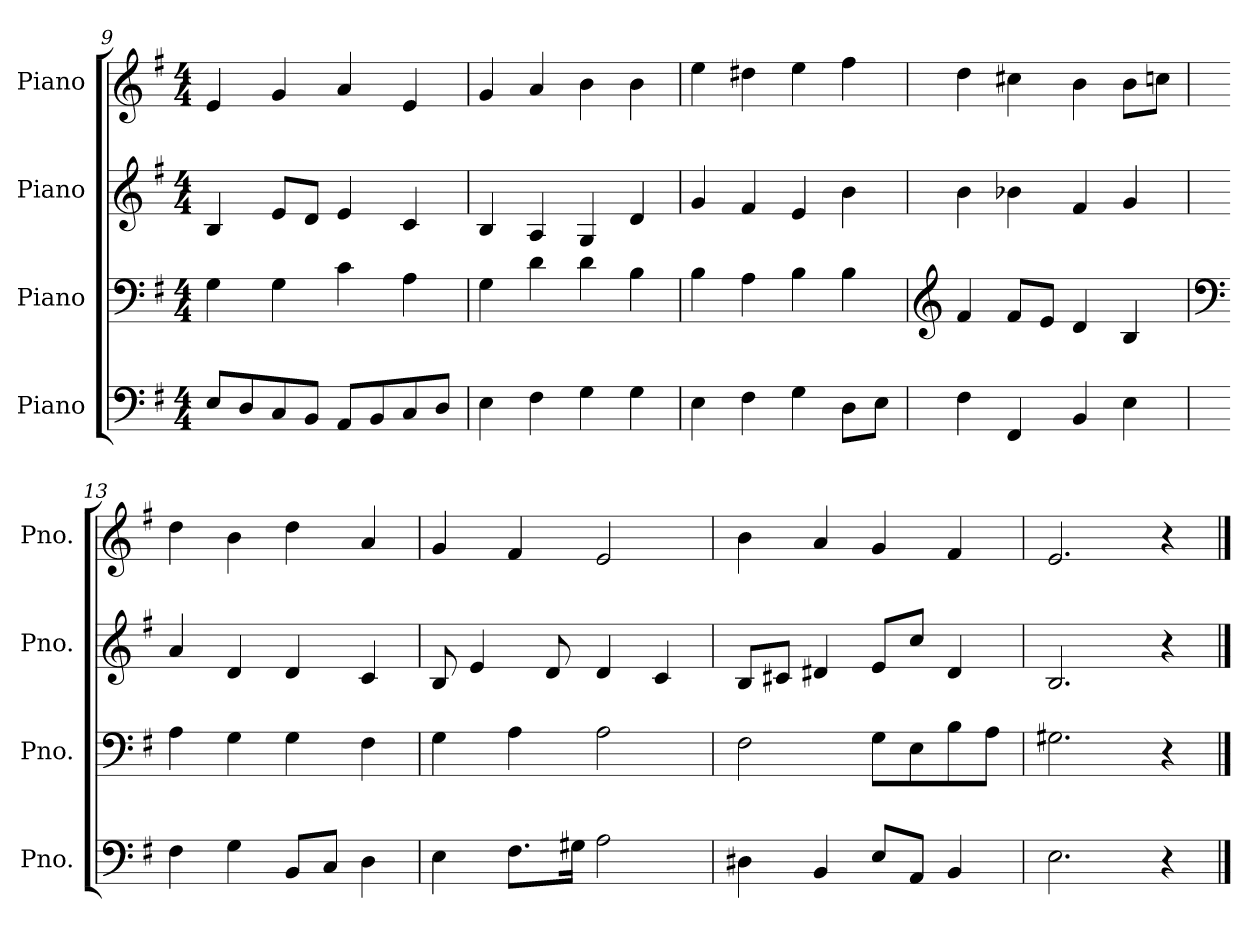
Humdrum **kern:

**kern	**kern	**kern	**kern
*part4	*part3	*part2	*part1
*staff4	*staff3	*staff2	*staff1
*I"Piano	*I"Piano	*I"Piano	*I"Piano
*I'Pno.	*I'Pno.	*I'Pno.	*I'Pno.
*clefF4	*clefF4	*clefG2	*clefG2
*k[f#]	*k[f#]	*k[f#]	*k[f#]
*M4/4	*M4/4	*M4/4	*M4/4
=9	=9	=9	=9
8E/L	4G\	4B/	4e/
8D/	.	.	.
8C/	4G\	8e/L	4g/
8BB/J	.	8d/J	.
8AA/L	4c\	4e/	4a/
8BB/	.	.	.
8C/	4A\	4c/	4e/
8D/J	.	.	.
!!LO:LB:g=z
=10	=10	=10	=10
4E\	4G\	4B/	4g/
4F#\	4d\	4A/	4a/
4G\	4d\	4G/	4b\
4G\	4B\	4d/	4b\
=11	=11	=11	=11
4E\	4B\	4g/	4ee\
4F#\	4A\	4f#/	4dd#X\
4G\	4B\	4e/	4ee\
8D\L	4B\	4b\	4ff#\
8E\J	.	.	.
=12	=12	=12	=12
*	*clefG2	*	*
4F#\	4f#/	4b\	4dd\
4FF#/	8f#/L	4b-X\	4cc#X\
.	8e/J	.	.
4BB/	4d/	4f#/	4b\
4E\	4B/	4g/	8b\L
.	.	.	8ccn\J
=13	=13	=13	=13
*	*clefF4	*	*
4F#\	4A\	4a/	4dd\
4G\	4G\	4d/	4b\
8BB/L	4G\	4d/	4dd\
8C/J	.	.	.
4D\	4F#\	4c/	4a/
=14	=14	=14	=14
4E\	4G\	8B/	4g/
.	.	4e/	.
8.F#\L	4A\	.	4f#/
.	.	8d/	.
16G#X\Jk	.	.	.
2A\	2A\	4d/	2e/
.	.	4c/	.
!!LO:PB:g=z
=15	=15	=15	=15
4D#X\	2F#\	8B/L	4b\
.	.	8c#X/J	.
4BB/	.	4d#X/	4a/
8E/L	8G\L	8e/L	4g/
8AA/J	8E\	8cc/J	.
4BB/	8B\	4d#/	4f#/
.	8A\J	.	.
=16	=16	=16	=16
2.E\	2.G#X\	2.B/	2.e/
4r	4r	4r	4r
==	==	==	==
*-	*-	*-	*-
